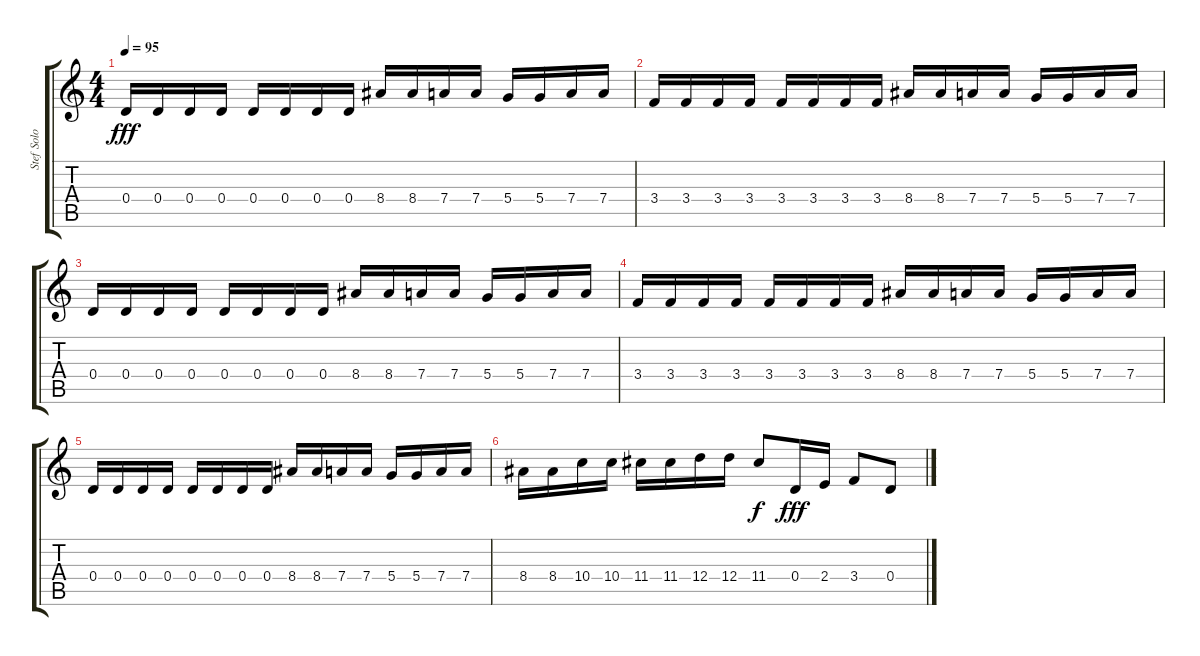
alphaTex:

\track ("Stef Solo" "Stef Solo") {instrument overdrivenguitar}
\staff {score tabs}
\tuning (E4 B3 G3 D3 A2 D2) {hide}
\ts (4 4)
\tempo 95
\clef g2
\ks c
0.4.16{dy fff} 0.4.16 0.4.16 0.4.16 0.4.16 0.4.16 0.4.16 0.4.16 8.4.16 8.4.16 7.4.16 7.4.16 5.4.16 5.4.16 7.4.16 7.4.16 |
3.4.16 3.4.16 3.4.16 3.4.16 3.4.16 3.4.16 3.4.16 3.4.16 8.4.16 8.4.16 7.4.16 7.4.16 5.4.16 5.4.16 7.4.16 7.4.16 |
0.4.16 0.4.16 0.4.16 0.4.16 0.4.16 0.4.16 0.4.16 0.4.16 8.4.16 8.4.16 7.4.16 7.4.16 5.4.16 5.4.16 7.4.16 7.4.16 |
3.4.16 3.4.16 3.4.16 3.4.16 3.4.16 3.4.16 3.4.16 3.4.16 8.4.16 8.4.16 7.4.16 7.4.16 5.4.16 5.4.16 7.4.16 7.4.16 |
0.4.16 0.4.16 0.4.16 0.4.16 0.4.16 0.4.16 0.4.16 0.4.16 8.4.16 8.4.16 7.4.16 7.4.16 5.4.16 5.4.16 7.4.16 7.4.16 |
8.4.16 8.4.16 10.4.16 10.4.16 11.4.16 11.4.16 12.4.16 12.4.16 11.4.8{dy f} 0.4.16{dy fff} 2.4.16 3.4.8 0.4.8
